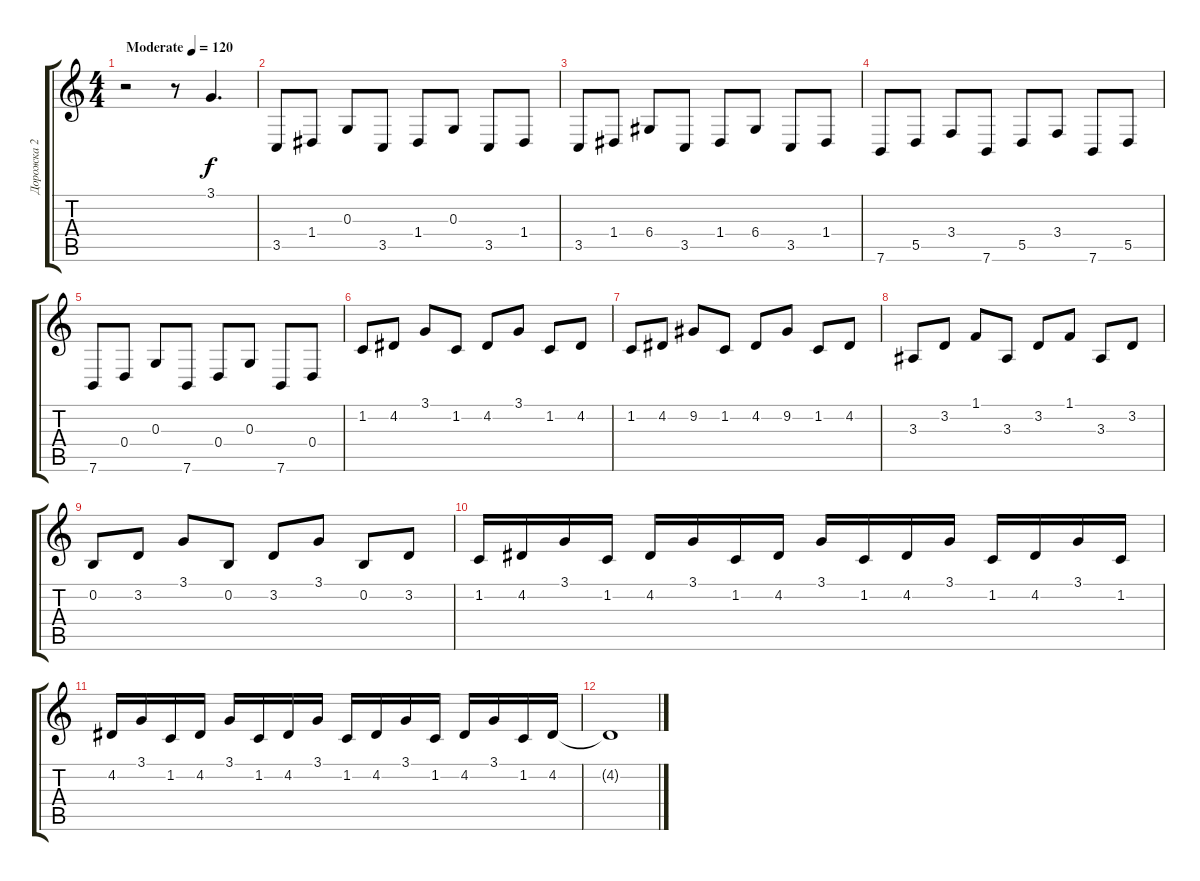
\track ("Дорожка 2" "Дорожка 2") {instrument acousticgrandpiano}
\staff {score tabs}
\tuning (E4 B3 G3 D3 A2 E2) {hide}
\ts (4 4)
\tempo (120 "Moderate")
\clef g2
\ks c
r.2{dy f instrument acousticgrandpiano} r.8 3.1.4{d} |
3.5.8 1.4.8 0.3.8 3.5.8 1.4.8 0.3.8 3.5.8 1.4.8 |
3.5.8 1.4.8 6.4.8 3.5.8 1.4.8 6.4.8 3.5.8 1.4.8 |
7.6.8 5.5.8 3.4.8 7.6.8 5.5.8 3.4.8 7.6.8 5.5.8 |
7.6.8 0.4.8 0.3.8 7.6.8 0.4.8 0.3.8 7.6.8 0.4.8 |
1.2.8 4.2.8 3.1.8 1.2.8 4.2.8 3.1.8 1.2.8 4.2.8 |
1.2.8 4.2.8 9.2.8 1.2.8 4.2.8 9.2.8 1.2.8 4.2.8 |
3.3.8 3.2.8 1.1.8 3.3.8 3.2.8 1.1.8 3.3.8 3.2.8 |
0.2.8 3.2.8 3.1.8 0.2.8 3.2.8 3.1.8 0.2.8 3.2.8 |
1.2.16 4.2.16 3.1.16 1.2.16 4.2.16 3.1.16 1.2.16 4.2.16 3.1.16 1.2.16 4.2.16 3.1.16 1.2.16 4.2.16 3.1.16 1.2.16 |
4.2.16 3.1.16 1.2.16 4.2.16 3.1.16 1.2.16 4.2.16 3.1.16 1.2.16 4.2.16 3.1.16 1.2.16 4.2.16 3.1.16 1.2.16 4.2.16 |
4.2{t}.1
